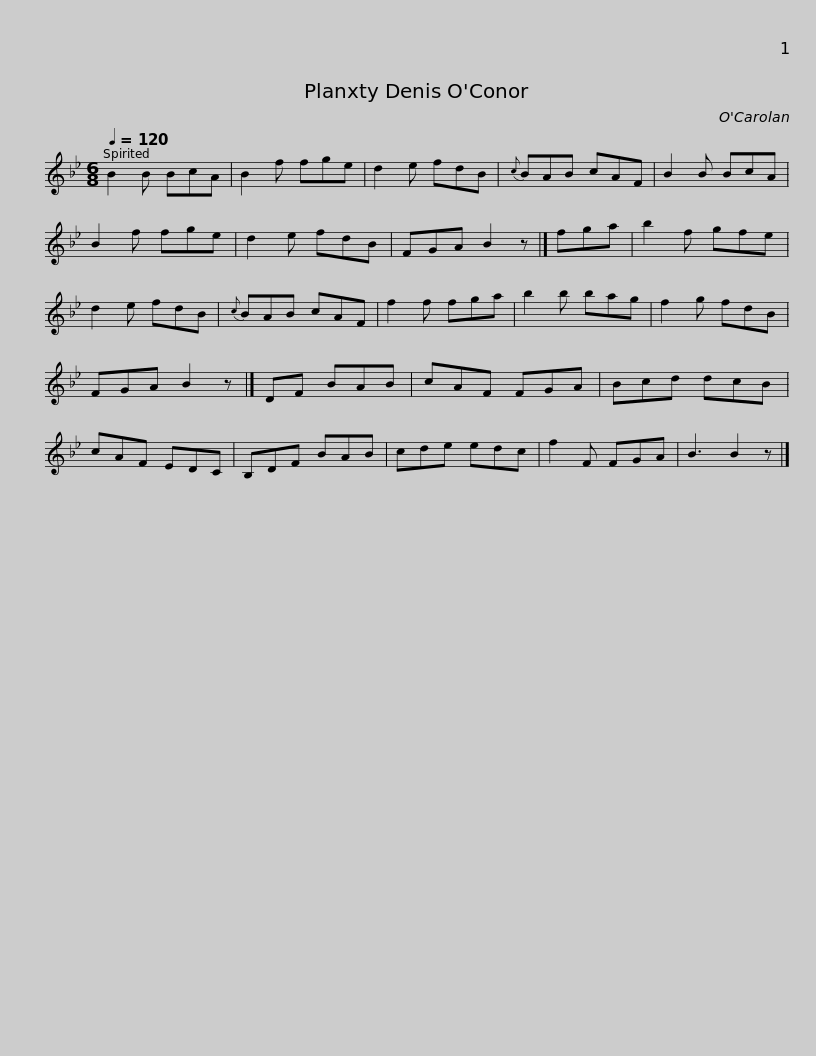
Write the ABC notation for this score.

X:1
L:1/8
Q:1/4=120
M:6/8
I:linebreak $
K:Bb
V:1 treble
V:1
 B2 B BcA | B2 f fge | d2 e fdB |{c} BAB cAF | B2 B BcA | %5
 B2 f fge | d2 e fdB | FGA B2 z |]$ fga | b2 f gfe | %10
 d2 e fdB |{c} BAB cAF | f2 f fga | b2 b bag | f2 g fdB | %15
 FGA B2 z |]$ DF BAB | cAF FGA | Bcd dcB | cAF EDC | %20
 B,DF BAB | cde edc | f2 F FGA | B3 B2 z |] %24
